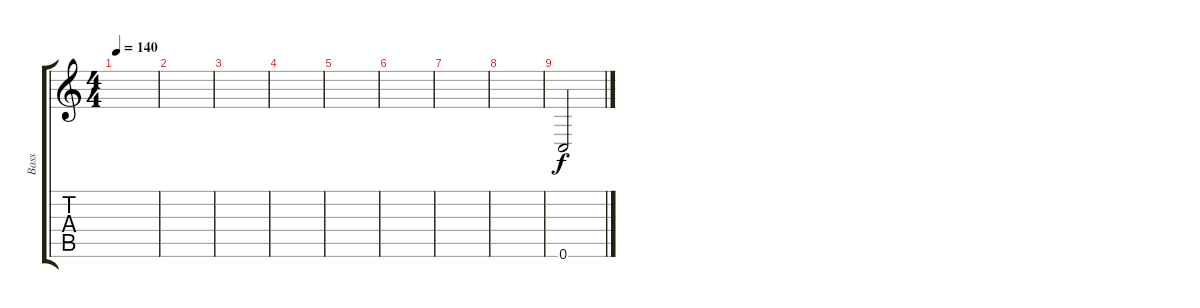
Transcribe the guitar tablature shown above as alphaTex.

\track ("Bass" "Bass") {instrument acousticbass}
\staff {score tabs}
\tuning (D4 A3 F3 C3 G2 C2) {hide}
\ts (4 4)
\tempo 140
\clef g2
\ks c
|
|
|
|
|
|
|
|
0.6.2
